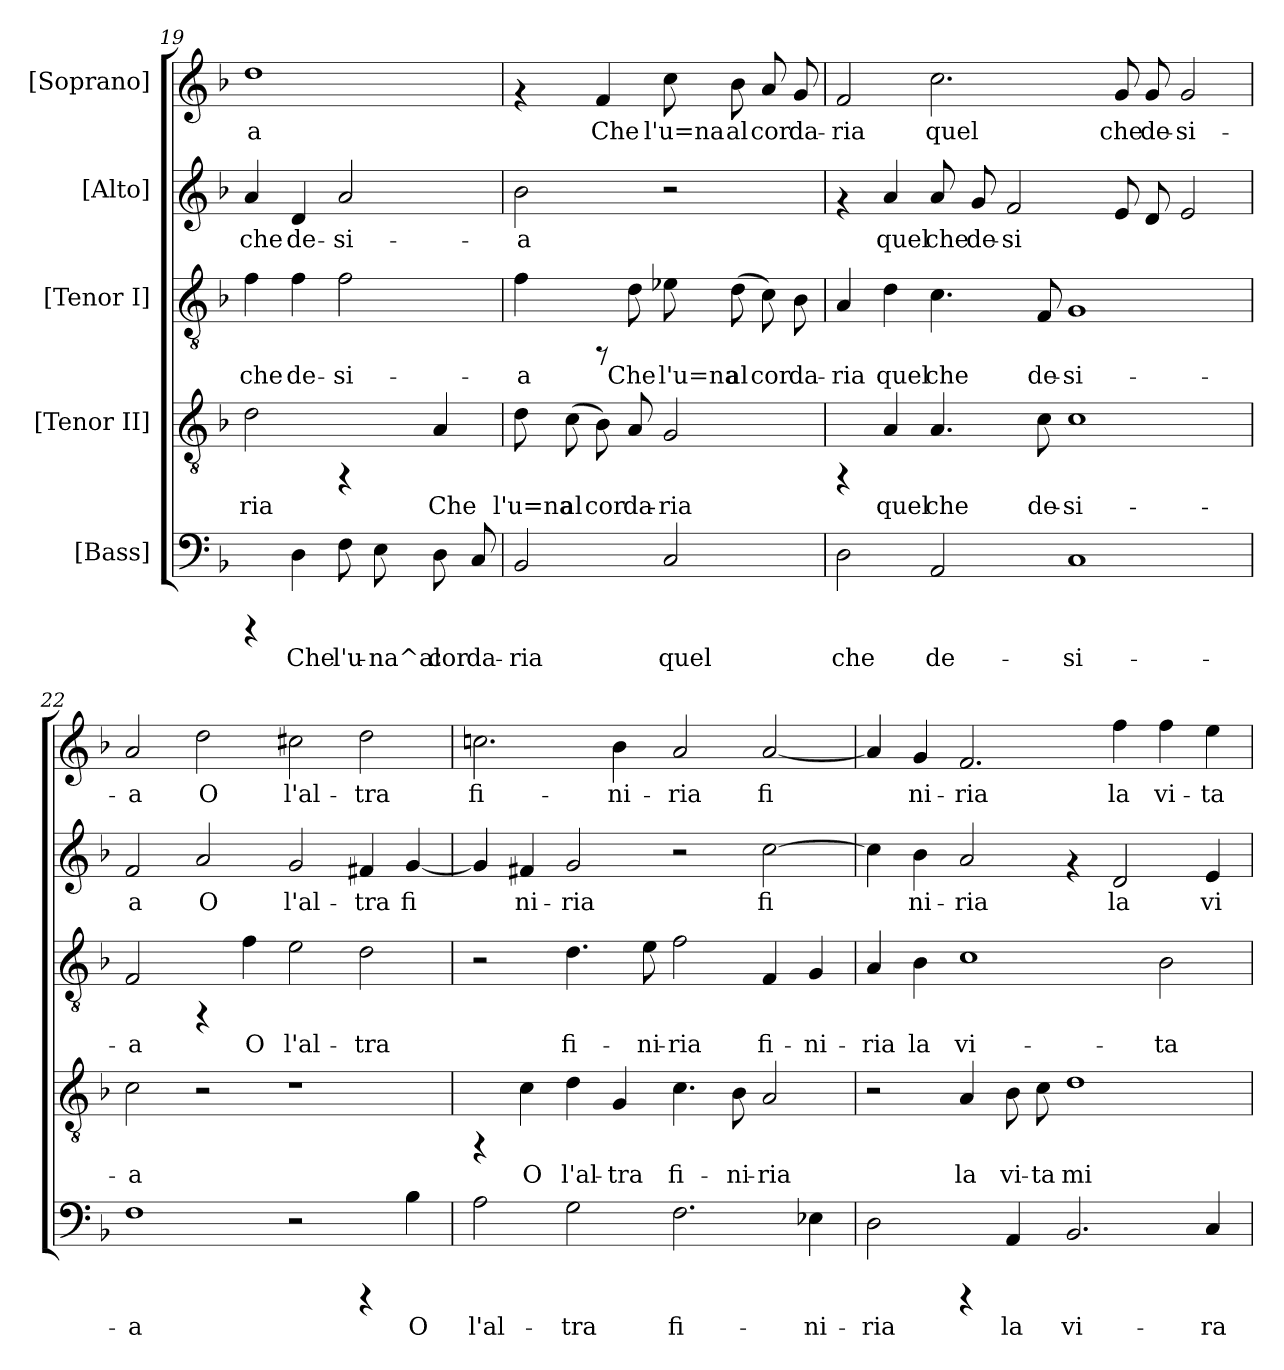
**kern	**text	**kern	**text	**kern	**text	**kern	**text	**kern	**text
*part5	*part5	*part4	*part4	*part3	*part3	*part2	*part2	*part1	*part1
*staff5	*staff5	*staff4	*staff4	*staff3	*staff3	*staff2	*staff2	*staff1	*staff1
*I"[Bass]	*	*I"[Tenor II]	*	*I"[Tenor I]	*	*I"[Alto]	*	*I"[Soprano]	*
*clefF4	*	*clefGv2	*	*clefGv2	*	*clefG2	*	*clefG2	*
*k[b-]	*	*k[b-]	*	*k[b-]	*	*k[b-]	*	*k[b-]	*
*F:	*	*F:	*	*F:	*	*F:	*	*F:	*
=19	=19	=19	=19	=19	=19	=19	=19	=19	=19
!	!	!	!LO:LY:b:cj	!	!LO:LY:b:cj	!	!LO:LY:b:cj	!	!LO:LY:b:cj
4rCCC	.	2d\	-ria	4f\	che	4a/	che	1dd	-a
!	!LO:LY:b:cj	!	!	!	!LO:LY:b:cj	!	!LO:LY:b:cj	!	!
4D\	Che	.	.	4f\	de-	4d/	de-	.	.
!	!LO:LY:b:cj	!	!	!	!LO:LY:b:cj	!	!LO:LY:b:cj	!	!
8F\	l'u-	4rFF	.	2f\	-si-	2a/	-si-	.	.
!	!LO:LY:b:cj	!	!	!	!	!	!	!	!
8E\	-na^al	.	.	.	.	.	.	.	.
!	!LO:LY:b:cj	!	!LO:LY:b:cj	!	!	!	!	!	!
8D\	cor	4A/	Che	.	.	.	.	.	.
!	!LO:LY:b:cj	!	!	!	!	!	!	!	!
8C/	da-	.	.	.	.	.	.	.	.
!!LO:PB:g=z
=20	=20	=20	=20	=20	=20	=20	=20	=20	=20
!	!LO:LY:b:cj	!	!LO:LY:b:cj	!	!LO:LY:b:cj	!	!LO:LY:b:cj	!	!
2BB-/	-ria	8d\	l'u=na	4f\	-a	2b-\	-a	4rf	.
!	!	!	!LO:LY:b:cj	!	!	!	!	!	!
.	.	(<8c\	al	.	.	.	.	.	.
!	!	!	!LO:LY:b:cj	!	!	!	!	!	!LO:LY:b:cj
.	.	8B-\)	cor	8rFF	.	.	.	4f/	Che
!	!	!	!LO:LY:b:cj	!	!LO:LY:b:cj	!	!	!	!
.	.	8A/	da-	8d\	Che	.	.	.	.
!	!LO:LY:b:cj	!	!LO:LY:b:cj	!	!LO:LY:b:cj	!	!	!	!LO:LY:b:cj
2C/	quel	2G/	-ria	8e-X\	l'u=na	2r	.	8cc\	l'u=na
!	!	!	!	!	!LO:LY:b:cj	!	!	!	!LO:LY:b:cj
.	.	.	.	(<8d\	al	.	.	8b-\	al
!	!	!	!	!	!LO:LY:b:cj	!	!	!	!LO:LY:b:cj
.	.	.	.	8c\)	cor	.	.	8a/	cor
!	!	!	!	!	!LO:LY:b:cj	!	!	!	!LO:LY:b:cj
.	.	.	.	8B-\	da-	.	.	8g/	da-
=21	=21	=21	=21	=21	=21	=21	=21	=21	=21
!	!LO:LY:b:cj	!	!	!	!LO:LY:b:cj	!	!	!	!LO:LY:b:cj
2D\	che	4rFF	.	4A/	-ria	4rf	.	2f/	-ria
!	!	!	!LO:LY:b:cj	!	!LO:LY:b:cj	!	!LO:LY:b:cj	!	!
.	.	4A/	quel	4d\	quel	4a/	quel	.	.
!	!LO:LY:b:cj	!	!LO:LY:b:cj	!	!LO:LY:b:cj	!	!LO:LY:b:cj	!	!LO:LY:b:cj
2AA/	de-	4.A/	che	4.c\	che	8a/	che	2.cc\	quel
!	!	!	!	!	!	!	!LO:LY:b:cj	!	!
.	.	.	.	.	.	8g/	de-	.	.
!	!	!	!	!	!	!	!LO:LY:b:cj	!	!
.	.	.	.	.	.	2f/	-si-	.	.
!	!	!	!LO:LY:b:cj	!	!LO:LY:b:cj	!	!	!	!
.	.	8c\	de-	8F/	de-	.	.	.	.
!	!LO:LY:b:cj	!	!LO:LY:b:cj	!	!LO:LY:b:cj	!	!	!	!
1C	-si-	1c	-si-	1G	-si-	.	.	.	.
!	!	!	!	!	!	!	!LO:LY:b:cj	!	!LO:LY:b:cj
.	.	.	.	.	.	8e/	--	8g/	che
!	!	!	!	!	!	!	!LO:LY:b:cj	!	!LO:LY:b:cj
.	.	.	.	.	.	8d/	--	8g/	de-
!	!	!	!	!	!	!	!LO:LY:b:cj	!	!LO:LY:b:cj
.	.	.	.	.	.	2e/	--	2g/	-si-
=22	=22	=22	=22	=22	=22	=22	=22	=22	=22
!	!LO:LY:b:cj	!	!LO:LY:b:cj	!	!LO:LY:b:cj	!	!LO:LY:b:cj	!	!LO:LY:b:cj
1F	-a	2c\	-a	2F/	-a	2f/	-a	2a/	-a
!	!	!	!	!	!	!	!LO:LY:b:cj	!	!LO:LY:b:cj
.	.	2r	.	4rFF	.	2a/	O	2dd\	O
!	!	!	!	!	!LO:LY:b:cj	!	!	!	!
.	.	.	.	4f\	O	.	.	.	.
!	!	!	!	!	!LO:LY:b:cj	!	!LO:LY:b:cj	!	!LO:LY:b:cj
2r	.	1r	.	2e\	l'al-	2g/	l'al-	2cc#X\	l'al-
!	!	!	!	!	!LO:LY:b:cj	!	!LO:LY:b:cj	!	!LO:LY:b:cj
4rCCC	.	.	.	2d\	-tra	4f#X/	-tra	2dd\	-tra
!	!LO:LY:b:cj	!	!	!	!	!	!LO:LY:b:cj	!	!
4B-\	O	.	.	.	.	[>4g/	fi-	.	.
!!LO:PB:g=z
=23	=23	=23	=23	=23	=23	=23	=23	=23	=23
!	!LO:LY:b:cj	!	!	!	!	!	!LO:LY:b:cj	!	!LO:LY:b:cj
2A\	l'al-	4rFF	.	2r	.	4g/]	--	2.ccn\	fi-
!	!	!	!LO:LY:b:cj	!	!	!	!LO:LY:b:cj	!	!
.	.	4c\	O	.	.	4f#X/	-ni-	.	.
!	!LO:LY:b:cj	!	!LO:LY:b:cj	!	!LO:LY:b:cj	!	!LO:LY:b:cj	!	!
2G\	-tra	4d\	l'al-	4.d\	fi-	2g/	-ria	.	.
!	!	!	!LO:LY:b:cj	!	!	!	!	!	!LO:LY:b:cj
.	.	4G/	-tra	.	.	.	.	4b-\	-ni-
!	!	!	!	!	!LO:LY:b:cj	!	!	!	!
.	.	.	.	8e\	-ni-	.	.	.	.
!	!LO:LY:b:cj	!	!LO:LY:b:cj	!	!LO:LY:b:cj	!	!	!	!LO:LY:b:cj
2.F\	fi-	4.c\	fi-	2f\	-ria	2r	.	2a/	-ria
!	!	!	!LO:LY:b:cj	!	!	!	!	!	!
.	.	8B-\	-ni-	.	.	.	.	.	.
!	!	!	!LO:LY:b:cj	!	!LO:LY:b:cj	!	!LO:LY:b:cj	!	!LO:LY:b:cj
.	.	2A/	-ria	4F/	fi-	[>2cc\	fi-	[<2a/	fi-
!	!LO:LY:b:cj	!	!	!	!LO:LY:b:cj	!	!	!	!
4E-X\	-ni-	.	.	4G/	-ni-	.	.	.	.
=24	=24	=24	=24	=24	=24	=24	=24	=24	=24
!	!LO:LY:b:cj	!	!	!	!LO:LY:b:cj	!	!LO:LY:b:cj	!	!LO:LY:b:cj
2D\	-ria	2r	.	4A/	-ria	4cc\]	--	4a/]	--
!	!	!	!	!	!LO:LY:b:cj	!	!LO:LY:b:cj	!	!LO:LY:b:cj
.	.	.	.	4B-\	la	4b-\	-ni-	4g/	-ni-
!	!	!	!LO:LY:b:cj	!	!LO:LY:b:cj	!	!LO:LY:b:cj	!	!LO:LY:b:cj
4rCCC	.	4A/	la	1c	vi-	2a/	-ria	2.f/	-ria
!	!LO:LY:b:cj	!	!LO:LY:b:cj	!	!	!	!	!	!
4AA/	la	8B-\	vi-	.	.	.	.	.	.
!	!	!	!LO:LY:b:cj	!	!	!	!	!	!
.	.	8c\	-ta	.	.	.	.	.	.
!	!LO:LY:b:cj	!	!LO:LY:b:cj	!	!	!	!	!	!
2.BB-/	vi-	1d	mi-	.	.	4rf	.	.	.
!	!	!	!	!	!	!	!LO:LY:b:cj	!	!LO:LY:b:cj
.	.	.	.	.	.	2d/	la	4ff\	la
!	!	!	!	!	!LO:LY:b:cj	!	!	!	!LO:LY:b:cj
.	.	.	.	2B-\	-ta	.	.	4ff\	vi-
!	!LO:LY:b:cj	!	!	!	!	!	!LO:LY:b:cj	!	!LO:LY:b:cj
4C/	-ra	.	.	.	.	4e/	vi-	4ee\	-ta
=	=	=	=	=	=	=	=	=	=
*-	*-	*-	*-	*-	*-	*-	*-	*-	*-
